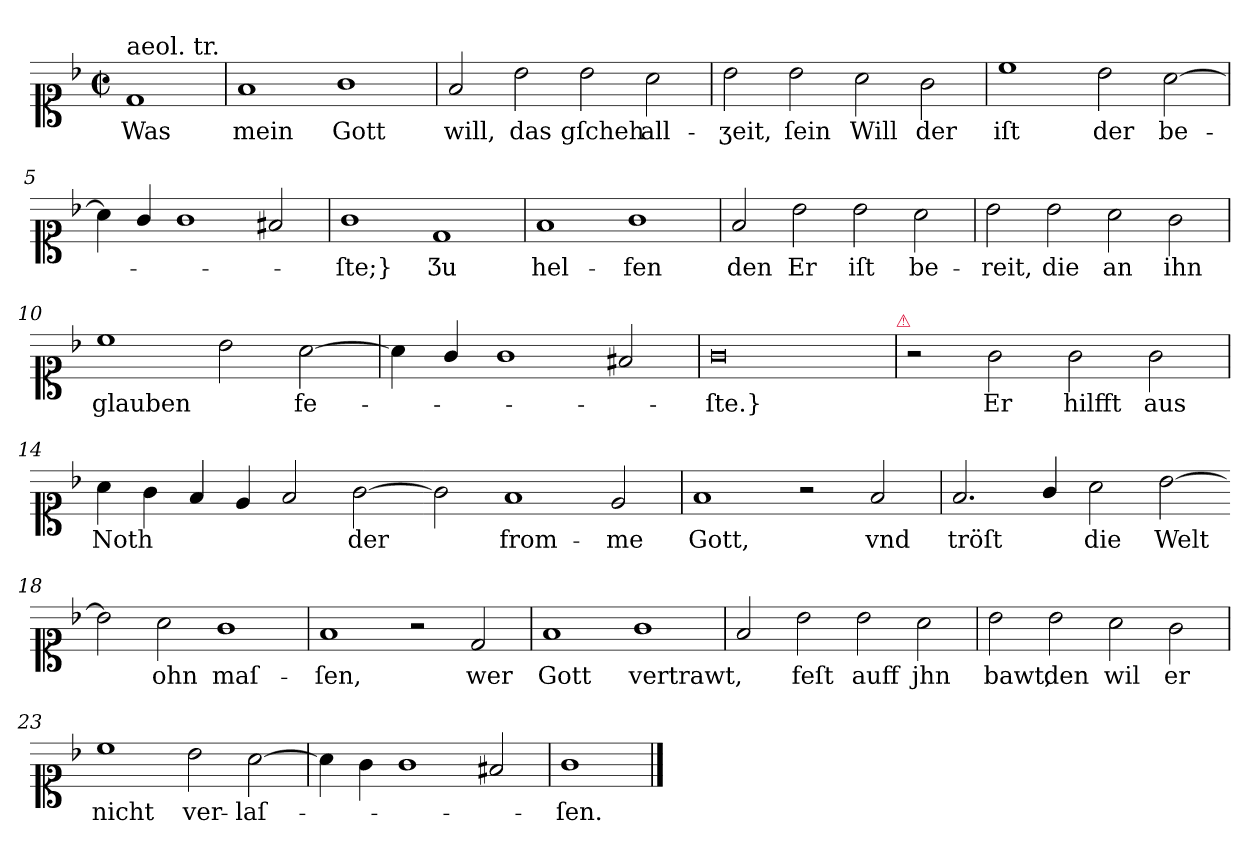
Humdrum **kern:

**kern	**text
*part1	*part1
*staff1	*staff1
*clefC1	*
*k[b-]	*
*D:aeo	*
*M4/2	*
*met(c|)	*
=	=
!LO:TX:a:t=aeol. tr.	!
1d	Was
=1	=1
1f	mein
1g	Gott
=2	=2
2f	will,
2b-	das
2b-	gſcheh
2a	all-
=3	=3
2b-	-ʒeit,
2b-	ſein
2a	Will
2g	der
=4	=4
1cc	iſt
2b-	der
[2a	be-
=5	=5
4a]	.
4g/	.
1g	.
2f#X	.
=6	=6
1g	-ſte;}
1d	Ʒu
=7	=7
1f	hel-
1g	-fen
=8	=8
2f	den
2b-	Er
2b-	iſt
2a	be-
=9	=9
2b-	-reit,
2b-	die
2a	an
2g	ihn
=10	=10
1cc	glauben
2b-	.
[2a	fe-
=11	=11
4a]	.
4g/	.
1g	.
2f#X	.
=12	=12
0g	-ſte.}
!LO:TX:a:color=crimson:t=⚠	!
=13	=13
2r	.
2g	Er
2g	hilfft
2g	aus
=14	=14
4a	Noth
4g	.
4f	.
4e	.
2f	.
[2g	der
=15-	=15-
2g]	.
1f	from-
2e	-me
=16	=16
1f	Gott,
2r	.
2f	vnd
=17	=17
2.f	tröſt
4g/	.
2a	die
[2b-	Welt
=18-	=18-
2b-]	.
2a	ohn
1g	maſ-
=19	=19
1f	-ſen,
2r	.
2d	wer
=20	=20
1f	Gott
1g	vertrawt,
=21	=21
2f	.
2b-	feſt
2b-	auff
2a	jhn
=22	=22
2b-	bawt,
2b-	den
2a	wil
2g	er
=23	=23
1cc	nicht
2b-	ver-
[2a	-laſ-
=24	=24
4a]	.
4g	.
1g	.
2f#X	.
=25	=25
1g/	-ſen.
==	==
*-	*-
